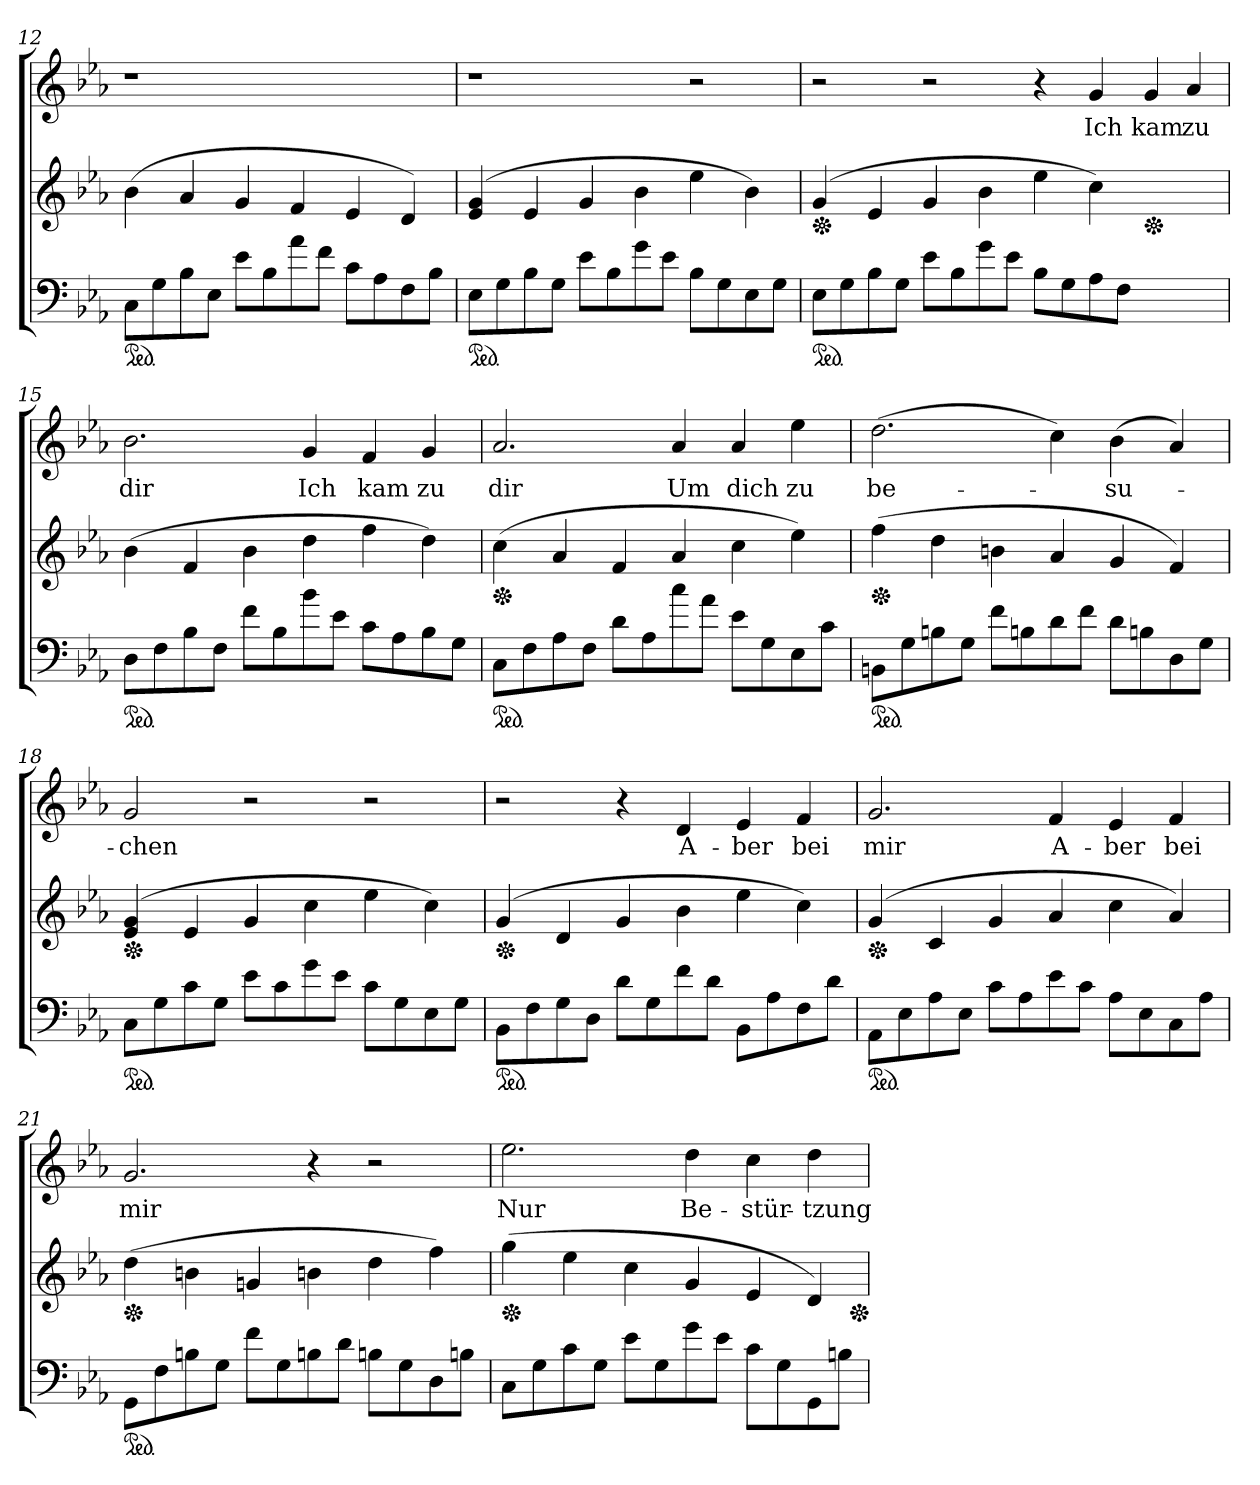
**kern	**kern	**kern	**text
*part2	*part2	*part1	*part1
*staff3	*staff2	*staff1	*staff1
*clefF4	*clefG2	*clefG2	*
*k[b-e-a-]	*k[b-e-a-]	*k[b-e-a-]	*
*E-:	*E-:	*E-:	*
*ped	*	*	*
=12	=12	=12	=12
8C\L	(>4b-\	1r	.
8G\	.	.	.
8B-\	4a-/	.	.
8E-\J	.	.	.
8e-\L	4g/	.	.
8B-\	.	.	.
8a-\	4f/	.	.
8f\J	.	.	.
8c\L	4e-/	2ryy	.
8A-\	.	.	.
8F\	4d/)	.	.
8B-\J	.	.	.
=13	=13	=13	=13
*ped	*	*	*
8E-\L	(<4e-/ 4g/	1r	.
8G\	.	.	.
8B-\	4e-/	.	.
8G\J	.	.	.
8e-\L	4g/	.	.
8B-\	.	.	.
8g\	4b-\	.	.
8e-\J	.	.	.
8B-\L	4ee-\	2r	.
8G\	.	.	.
8E-\	4b-\)	.	.
8G\J	.	.	.
!!LO:LB:g=z
=14	=14	=14	=14
*ped	*	*	*
*	*Xped	*	*
8E-\L	(<4g/	2r	.
8G\	.	.	.
8B-\	4e-/	.	.
8G\J	.	.	.
8e-\L	4g/	2r	.
8B-\	.	.	.
8g\	4b-\	.	.
8e-\J	.	.	.
8B-\L	4ee-\	4r	.
8G\	.	.	.
!	!	!	!LO:LY:b
8A-\	4cc\)	4g/	Ich
8F\J	.	.	.
*	*Xped	*	*
!	!	!	!LO:LY:b
2ryy	2ryy	4g/	kam
!	!	!	!LO:LY:b
.	.	4a-/	zu
=15	=15	=15	=15
*ped	*	*	*
!	!	!	!LO:LY:b
8D\L	(>4b-\	2.b-\	dir
8F\	.	.	.
8B-\	4f/	.	.
8F\J	.	.	.
8f\L	4b-\	.	.
8B-\	.	.	.
!	!	!	!LO:LY:b
8b-\	4dd\	4g/	Ich
8e-\J	.	.	.
!	!	!	!LO:LY:b
8c\L	4ff\	4f/	kam
8A-\	.	.	.
!	!	!	!LO:LY:b
8B-\	4dd\)	4g/	zu
8G\J	.	.	.
=16	=16	=16	=16
*ped	*	*	*
*	*Xped	*	*
!	!	!	!LO:LY:b
8C\L	(>4cc\	2.a-/	dir
8F\	.	.	.
8A-\	4a-/	.	.
8F\J	.	.	.
8d\L	4f/	.	.
8A-\	.	.	.
!	!	!	!LO:LY:b
8cc\	4a-/	4a-/	Um
8a-\J	.	.	.
!	!	!	!LO:LY:b
8e-\L	4cc\	4a-/	dich
8G\	.	.	.
!	!	!	!LO:LY:b
8E-\	4ee-\)	4ee-\	zu
8c\J	.	.	.
!!LO:PB:g=z
=17	=17	=17	=17
*ped	*	*	*
*	*Xped	*	*
!	!	!	!LO:LY:b
8BBn\L	(>4ff\	(>2.dd\	be-
8G\	.	.	.
8Bn\	4dd\	.	.
8G\J	.	.	.
8f\L	4bn\	.	.
8Bn\	.	.	.
8d\	4a-/	4cc\)	.
8f\J	.	.	.
!	!	!	!LO:LY:b
8d\L	4g/	(>4b-\	-su-
8Bn\	.	.	.
8D\	4f/)	4a-/)	.
8G\J	.	.	.
=18	=18	=18	=18
*ped	*	*	*
*	*Xped	*	*
!	!	!	!LO:LY:b
8C\L	(<4e-/ 4g/	2g/	-chen
8G\	.	.	.
8c\	4e-/	.	.
8G\J	.	.	.
8e-\L	4g/	2r	.
8c\	.	.	.
8g\	4cc\	.	.
8e-\J	.	.	.
8c\L	4ee-\	2r	.
8G\	.	.	.
8E-\	4cc\)	.	.
8G\J	.	.	.
=19	=19	=19	=19
*ped	*	*	*
*	*Xped	*	*
8BB-\L	(<4g/	2r	.
8F\	.	.	.
8G\	4d/	.	.
8D\J	.	.	.
8d\L	4g/	4r	.
8G\	.	.	.
!	!	!	!LO:LY:b
8f\	4b-\	4d/	A-
8d\J	.	.	.
!	!	!	!LO:LY:b
8BB-\L	4ee-\	4e-/	-ber
8A-\	.	.	.
!	!	!	!LO:LY:b
8F\	4cc\)	4f/	bei
8d\J	.	.	.
!!LO:LB:g=z
=20	=20	=20	=20
*ped	*	*	*
*	*Xped	*	*
!	!	!	!LO:LY:b
8AA-\L	(<4g/	2.g/	mir
8E-\	.	.	.
8A-\	4c/	.	.
8E-\J	.	.	.
8c\L	4g/	.	.
8A-\	.	.	.
!	!	!	!LO:LY:b
8e-\	4a-/	4f/	A-
8c\J	.	.	.
!	!	!	!LO:LY:b
8A-\L	4cc\	4e-/	-ber
8E-\	.	.	.
!	!	!	!LO:LY:b
8C\	4a-/)	4f/	bei
8A-\J	.	.	.
=21	=21	=21	=21
*ped	*	*	*
*	*Xped	*	*
!	!	!	!LO:LY:b
8GG\L	(<(>4dd\	2.g/	mir
8F\	.	.	.
8Bn\	4bn\	.	.
8G\J	.	.	.
8f\L	4gn/	.	.
8G\	.	.	.
8Bn\	4bn\	4r	.
8d\J	.	.	.
8Bn\L	4dd\	2r	.
8G\	.	.	.
8D\	4ff\)	.	.
8Bn\J)	.	.	.
=22	=22	=22	=22
*	*Xped	*	*
!	!	!	!LO:LY:b
8C\L	(>4gg\	2.ee-\	Nur
8G\	.	.	.
8c\	4ee-\	.	.
8G\J	.	.	.
8e-\L	4cc\	.	.
8G\	.	.	.
!	!	!	!LO:LY:b
8g\	4g/	4dd\	Be-
8e-\J	.	.	.
!	!	!	!LO:LY:b
8c\L	4e-/	4cc\	-stür-
8G\	.	.	.
!	!	!	!LO:LY:b
8GG\	4d/)	4dd\	-tzung
8Bn\J	.	.	.
*	*Xped	*	*
=	=	=	=
*-	*-	*-	*-
